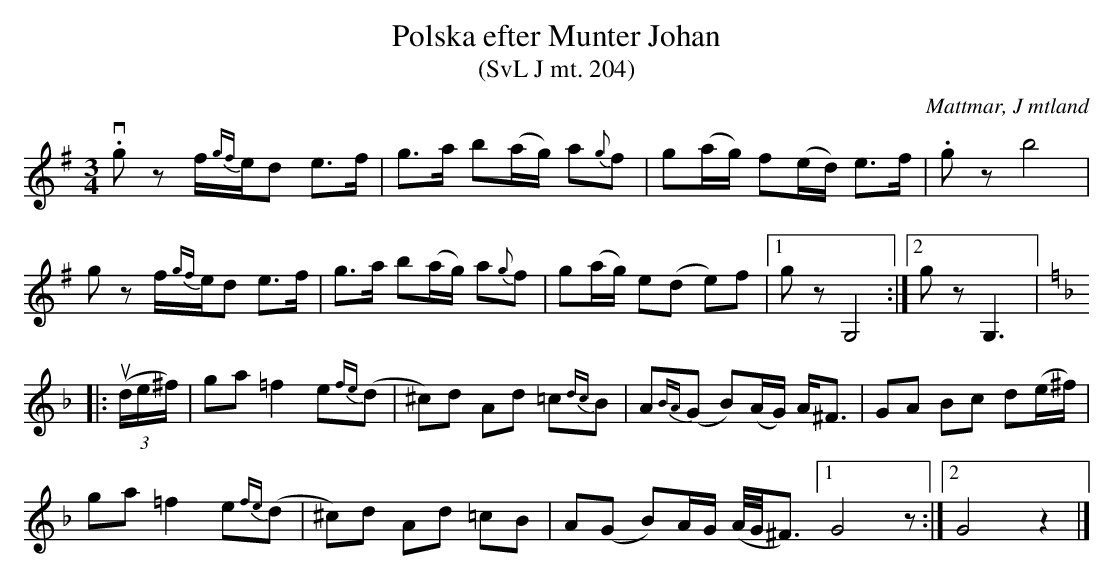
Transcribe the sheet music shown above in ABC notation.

X:1
T:Polska efter Munter Johan
T:(SvL J mt. 204)
O:Mattmar, J mtland
M:3/4
L:1/8
K:G
v.gz f/{gf}e/d e>f|g>a b(a/g/) a{g}f|g(a/g/) f(e/d/) e>f|.gzb4|!
gz f/{gf}e/d e>f|g>a b(a/g/) a{g}f|g(a/g/) e(d e)f|[1gz G,4:|[2gzG,3|:!
K:Dm
(u(3d/e/^f/)|ga =f2e{fe}(d|^c)d Ad =c{dc}B|A{BA}(G B)(A/G/) A<^F|GA Bc d(e/^f/)|!
ga =f2e{fe}(d|^c)d Ad =cB|A(G B)A/G/ (A/4G/4^F3/)[1G4 z:|[2G4z2|]
